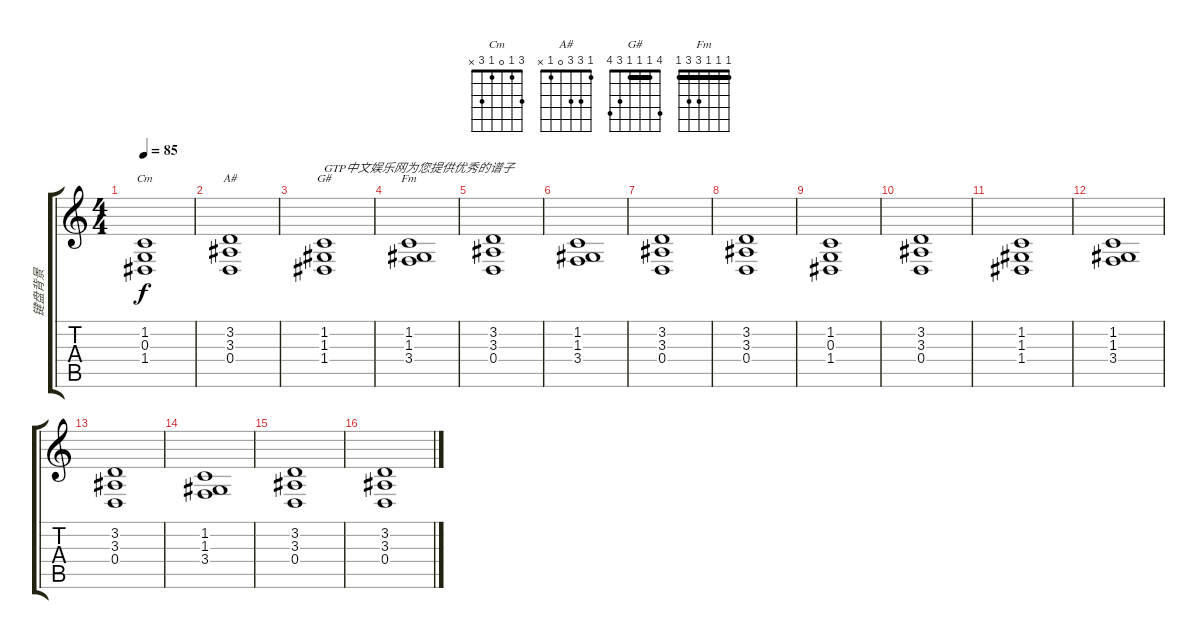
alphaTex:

\track ("键盘背景" "键盘背景") {instrument choiraahs}
\staff {score tabs}
\tuning (E4 B3 G3 D3 A2 E2) {hide}
\chord ("Cm" 3 1 0 1 3 x)
\chord ("A#" 1 3 3 0 1 x)
\chord ("G#" 4 1 1 1 3 4) {barre 1}
\chord ("Fm" 1 1 1 3 3 1) {barre 1}
\ts (4 4)
\tempo 85
\clef g2
\ks c
(1.2 0.3 1.4).1{ch "Cm" dy f} |
(3.2 3.3 0.4).1{ch "A#"} |
(1.2 1.3 1.4).1{ch "G#" txt "GTP中文娱乐网为您提供优秀的谱子"} |
(1.2 1.3 3.4).1{ch "Fm"} |
(3.2 3.3 0.4).1 |
(1.2 1.3 3.4).1 |
(3.2 3.3 0.4).1 |
(3.2 3.3 0.4).1 |
(1.2 0.3 1.4).1 |
(3.2 3.3 0.4).1 |
(1.2 1.3 1.4).1 |
(1.2 1.3 3.4).1 |
(3.2 3.3 0.4).1 |
(1.2 1.3 3.4).1 |
(3.2 3.3 0.4).1 |
(3.2 3.3 0.4).1
